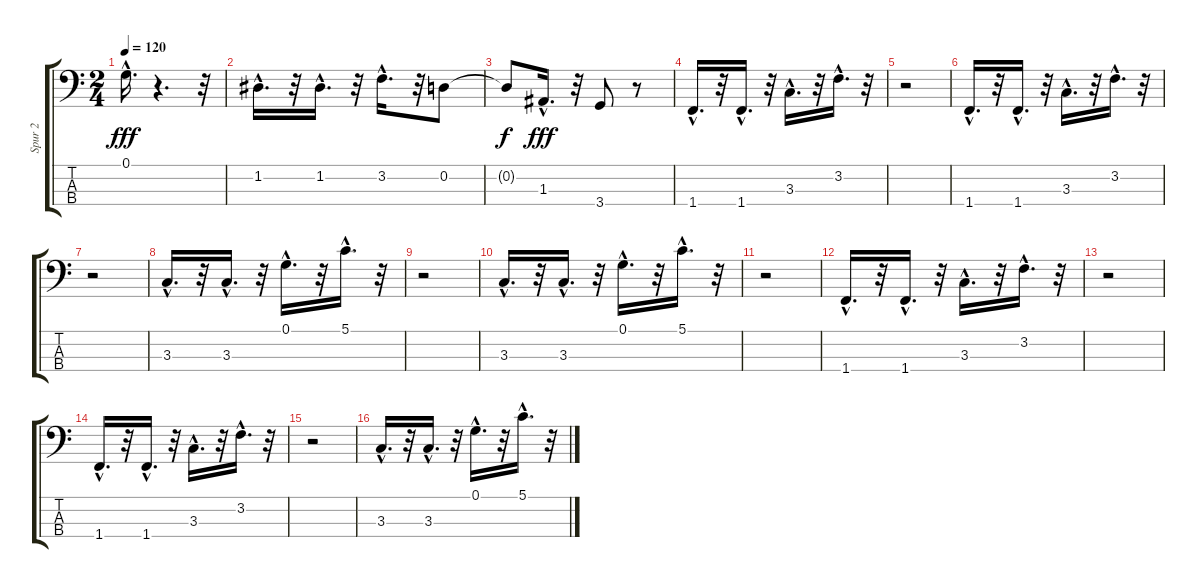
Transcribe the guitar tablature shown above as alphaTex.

\track ("Spur 2" "Spur 2") {instrument fretlessbass}
\staff {score tabs}
\tuning (G2 D2 A1 E1) {hide}
\ts (2 4)
\tempo 120
\clef f4
\ks c
0.1{hac}.16{d dy fff} r.4{d} r.32 |
1.2{hac}.16{d} r.32 1.2{hac}.16{d} r.32 3.2{hac}.16{d} r.32 0.2.8 |
0.2{t}.8{dy f} 1.3{hac}.16{d dy fff} r.32 3.4.8 r.8 |
1.4{hac}.16{d} r.32 1.4{hac}.16{d} r.32 3.3{hac}.16{d} r.32 3.2{hac}.16{d} r.32 |
r.2 |
1.4{hac}.16{d} r.32 1.4{hac}.16{d} r.32 3.3{hac}.16{d} r.32 3.2{hac}.16{d} r.32 |
r.2 |
3.3{hac}.16{d} r.32 3.3{hac}.16{d} r.32 0.1{hac}.16{d} r.32 5.1{hac}.16{d} r.32 |
r.2 |
3.3{hac}.16{d} r.32 3.3{hac}.16{d} r.32 0.1{hac}.16{d} r.32 5.1{hac}.16{d} r.32 |
r.2 |
1.4{hac}.16{d} r.32 1.4{hac}.16{d} r.32 3.3{hac}.16{d} r.32 3.2{hac}.16{d} r.32 |
r.2 |
1.4{hac}.16{d} r.32 1.4{hac}.16{d} r.32 3.3{hac}.16{d} r.32 3.2{hac}.16{d} r.32 |
r.2 |
3.3{hac}.16{d} r.32 3.3{hac}.16{d} r.32 0.1{hac}.16{d} r.32 5.1{hac}.16{d} r.32
